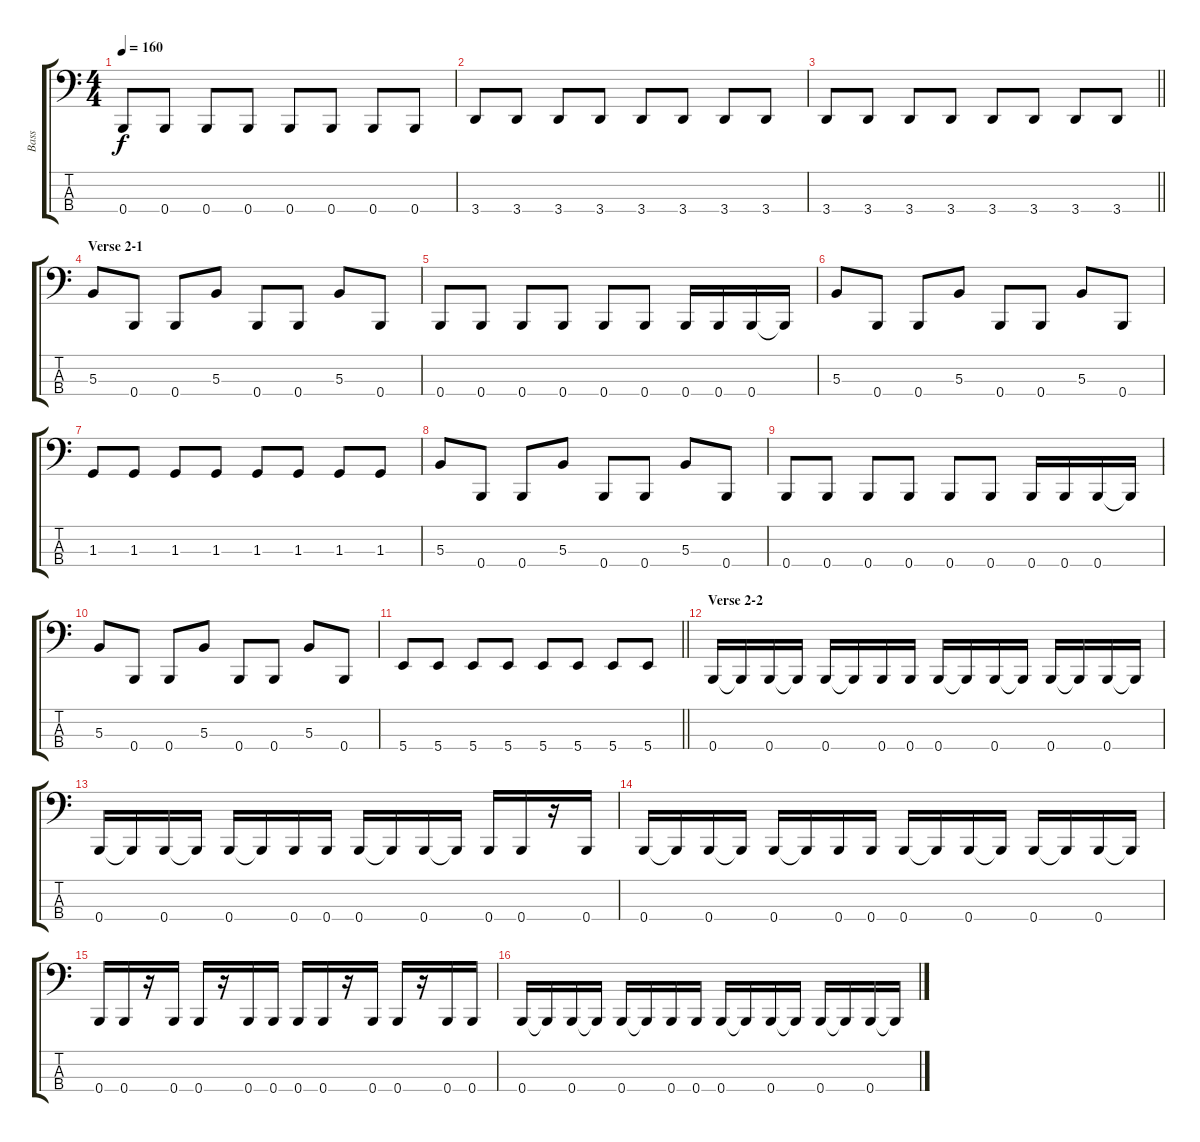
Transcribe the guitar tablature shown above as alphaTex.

\track ("Bass" "Bass") {instrument electricbasspick}
\staff {score tabs}
\tuning (E2 B1 Gb1 B0) {hide}
\ts (4 4)
\tempo 160
\clef f4
\ks c
0.4.8{dy f} 0.4.8 0.4.8 0.4.8 0.4.8 0.4.8 0.4.8 0.4.8 |
3.4.8 3.4.8 3.4.8 3.4.8 3.4.8 3.4.8 3.4.8 3.4.8 |
\barLineRight lightlight
3.4.8 3.4.8 3.4.8 3.4.8 3.4.8 3.4.8 3.4.8 3.4.8 |
\section ("" "Verse 2-1")
5.3.8 0.4.8 0.4.8 5.3.8 0.4.8 0.4.8 5.3.8 0.4.8 |
0.4.8 0.4.8 0.4.8 0.4.8 0.4.8 0.4.8 0.4.16 0.4.16 0.4.16 0.4{t}.16 |
5.3.8 0.4.8 0.4.8 5.3.8 0.4.8 0.4.8 5.3.8 0.4.8 |
1.3.8 1.3.8 1.3.8 1.3.8 1.3.8 1.3.8 1.3.8 1.3.8 |
5.3.8 0.4.8 0.4.8 5.3.8 0.4.8 0.4.8 5.3.8 0.4.8 |
0.4.8 0.4.8 0.4.8 0.4.8 0.4.8 0.4.8 0.4.16 0.4.16 0.4.16 0.4{t}.16 |
5.3.8 0.4.8 0.4.8 5.3.8 0.4.8 0.4.8 5.3.8 0.4.8 |
\barLineRight lightlight
5.4.8 5.4.8 5.4.8 5.4.8 5.4.8 5.4.8 5.4.8 5.4.8 |
\section ("" "Verse 2-2")
0.4.16 0.4{t}.16 0.4.16 0.4{t}.16 0.4.16 0.4{t}.16 0.4.16 0.4.16 0.4.16 0.4{t}.16 0.4.16 0.4{t}.16 0.4.16 0.4{t}.16 0.4.16 0.4{t}.16 |
0.4.16 0.4{t}.16 0.4.16 0.4{t}.16 0.4.16 0.4{t}.16 0.4.16 0.4.16 0.4.16 0.4{t}.16 0.4.16 0.4{t}.16 0.4.16 0.4.16 r.16 0.4.16 |
0.4.16 0.4{t}.16 0.4.16 0.4{t}.16 0.4.16 0.4{t}.16 0.4.16 0.4.16 0.4.16 0.4{t}.16 0.4.16 0.4{t}.16 0.4.16 0.4{t}.16 0.4.16 0.4{t}.16 |
0.4.16 0.4.16 r.16 0.4.16 0.4.16 r.16 0.4.16 0.4.16 0.4.16 0.4.16 r.16 0.4.16 0.4.16 r.16 0.4.16 0.4.16 |
0.4.16 0.4{t}.16 0.4.16 0.4{t}.16 0.4.16 0.4{t}.16 0.4.16 0.4.16 0.4.16 0.4{t}.16 0.4.16 0.4{t}.16 0.4.16 0.4{t}.16 0.4.16 0.4{t}.16
